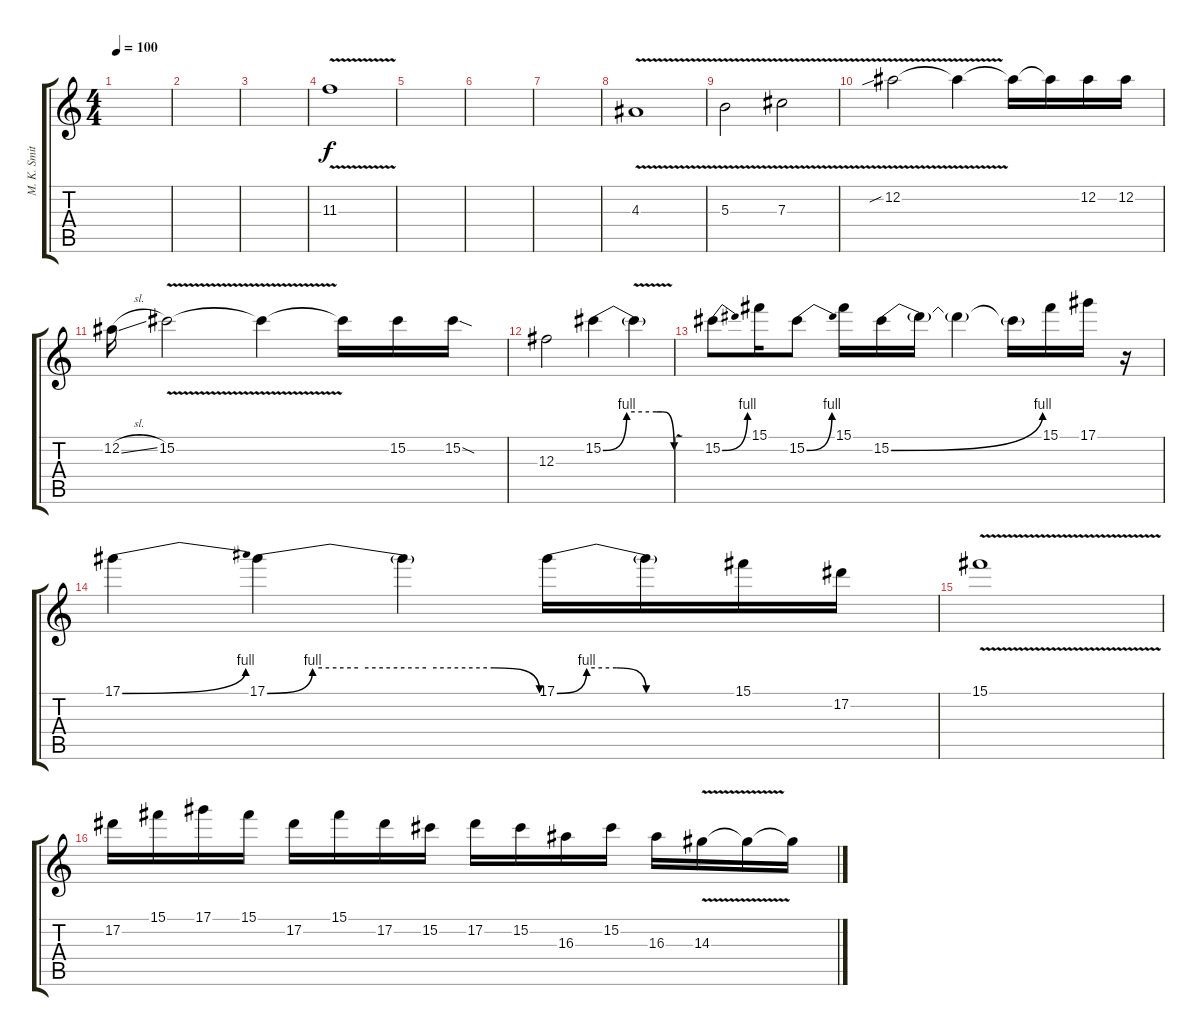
\track ("M. K. Smith (Solo)" "M. K. Smit") {instrument distortionguitar}
\staff {score tabs}
\tuning (Eb4 Bb3 Gb3 Db3 Ab2 Eb2) {hide}
\ts (4 4)
\tempo 100
\clef g2
\ks c
|
|
|
11.3{v}.1{dy f} |
|
|
|
4.3{v}.1 |
5.3{v}.2 7.3{v}.2 |
12.2{v sib}.2 12.2{t}.4 12.2{t}.16 12.2{t}.16 12.2.16 12.2.16 |
12.2{sl}.16 15.2{v}.2 15.2{t}.4 15.2{t}.16 15.2.16 15.2{sod}.16 |
12.3.2 15.2{be (custom 0 0 20 4 45 4 50 4 60 0)}.4 15.2{v t}.4 |
15.2{be (bend 0 0 60 4)}.8 15.1.16 15.2{be (bend 0 0 60 4)}.8 15.1.16 15.2{be (bend 0 0 60 4)}.16 15.2{t}.16 15.2{t}.4 15.2{t}.16 15.1.16 17.1.16 r.16 |
17.1{be (bend 0 0 60 4)}.4 17.1{be (custom 0 0 10 4 20 4 35 4 50 4 60 0)}.4 17.1{t}.4 17.1{be (custom 0 0 10 4 20 4 30 0 60 0)}.16 17.1{t}.16 15.1.16 17.2.16 |
15.1{v}.1 |
17.2.16 15.1.16 17.1.16 15.1.16 17.2.16 15.1.16 17.2.16 15.2.16 17.2.16 15.2.16 16.3.16 15.2.16 16.3.16 14.3{v}.16 14.3{t}.16 14.3{t}.16
